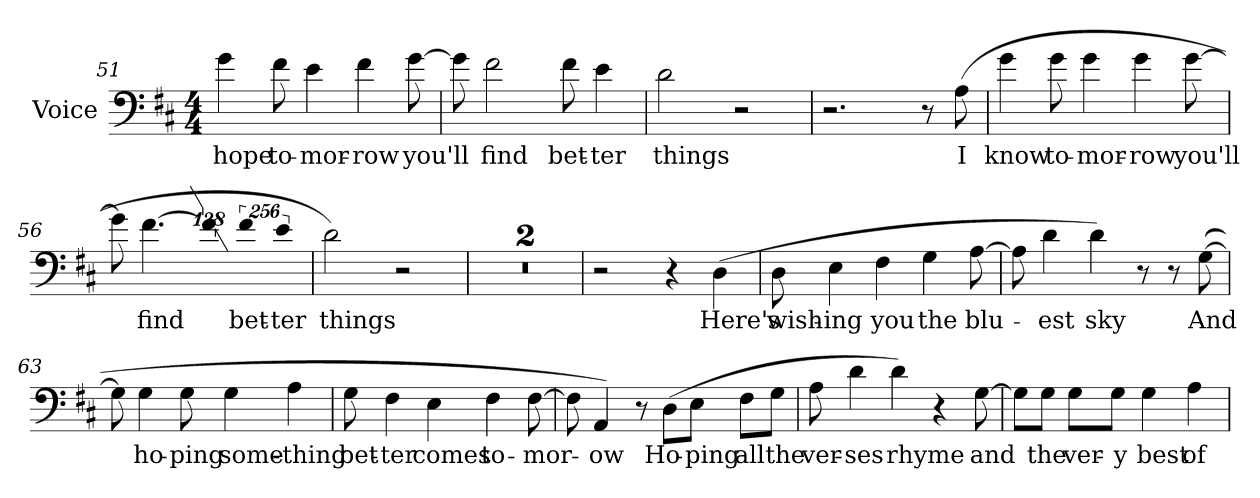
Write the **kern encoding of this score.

**kern	**text
*part1	*part1
*staff1	*staff1
*I"Voice	*
*I'Voice	*
*clefF4	*
*k[f#c#]	*
*D:	*
*M4/4	*
=51	=51
!	!LO:LY:b:color=#000000
4gi\	hope
!	!LO:LY:b:color=#000000
8f#i\	to-
!	!LO:LY:b:color=#000000
4ei\	-mor-
!	!LO:LY:b:color=#000000
4f#i\	-row
!	!LO:LY:b:color=#000000
[8gi\	you'll
=52	=52
8gi\]	.
!	!LO:LY:b:color=#000000
2f#i\	find
!	!LO:LY:b:color=#000000
8f#i\	bet-
!	!LO:LY:b:color=#000000
4ei\	-ter
=53	=53
!	!LO:LY:b:color=#000000
2di\	things
2r	.
!!LO:LB:g=z
=54	=54
2.r	.
8r	.
!	!LO:LY:b:color=#000000
(8Ai\	I
=55	=55
!	!LO:LY:b:color=#000000
4gi\	know
!	!LO:LY:b:color=#000000
8gi\	to-
!	!LO:LY:b:color=#000000
4gi\	-mor-
!	!LO:LY:b:color=#000000
4gi\	-row
!	!LO:LY:b:color=#000000
[8gi\	you'll
=56	=56
8gi\]	.
!	!LO:LY:b:color=#000000
[4.f#i\	find
!LO:N:vis=4	!
512%85f#i\]	.
!LO:N:vis=4	!
!	!LO:LY:b:color=#000000
1024%171f#i\	bet-
!LO:N:vis=4	!
!	!LO:LY:b:color=#000000
1024%171ei\	-ter
=57	=57
!	!LO:LY:b:color=#000000
2di\)	things
2r	.
!!LO:LB:g=z
=58	=58
1r	.
=59	=59
1r	.
=60	=60
2r	.
4r	.
!	!LO:LY:b:color=#000000
(4Di\	Here's
=61	=61
!	!LO:LY:b:color=#000000
8Di\	wish-
!	!LO:LY:b:color=#000000
4Ei\	-ing
!	!LO:LY:b:color=#000000
4F#i\	you
!	!LO:LY:b:color=#000000
4Gi\	the
!	!LO:LY:b:color=#000000
[8Ai\	blu-
=62	=62
8Ai\]	.
!	!LO:LY:b:color=#000000
4di\	-est
!	!LO:LY:b:color=#000000
4di\)	sky
8r	.
8r	.
!	!LO:LY:b:color=#000000
([8Gi\	And
!!LO:LB:g=z
=63	=63
8Gi\]	.
!	!LO:LY:b:color=#000000
4Gi\	ho-
!	!LO:LY:b:color=#000000
8Gi\	-ping
!	!LO:LY:b:color=#000000
4Gi\	some-
!	!LO:LY:b:color=#000000
4Ai\	-thing
=64	=64
!	!LO:LY:b:color=#000000
8Gi\	bet-
!	!LO:LY:b:color=#000000
4F#i\	-ter
!	!LO:LY:b:color=#000000
4Ei\	comes
!	!LO:LY:b:color=#000000
4F#i\	to-
!	!LO:LY:b:color=#000000
[8F#i\	-mor-
=65	=65
8F#i\]	.
!	!LO:LY:b:color=#000000
4AAi/)	-ow
8r	.
!	!LO:LY:b:color=#000000
(8Di\L	Ho-
!	!LO:LY:b:color=#000000
8Ei\J	-ping
!	!LO:LY:b:color=#000000
8F#i\L	all
!	!LO:LY:b:color=#000000
8Gi\J	the
!!LO:LB:g=z
=66	=66
!	!LO:LY:b:color=#000000
8Ai\	ver-
!	!LO:LY:b:color=#000000
4di\	-ses
!	!LO:LY:b:color=#000000
4di\)	rhyme
4r	.
!	!LO:LY:b:color=#000000
[8Gi\	and
=67	=67
8Gi\L]	.
!	!LO:LY:b:color=#000000
8Gi\J	the
!	!LO:LY:b:color=#000000
8Gi\L	ver-
!	!LO:LY:b:color=#000000
8Gi\J	-y
!	!LO:LY:b:color=#000000
4Gi\	best
!	!LO:LY:b:color=#000000
4Ai\	of
=	=
*-	*-
